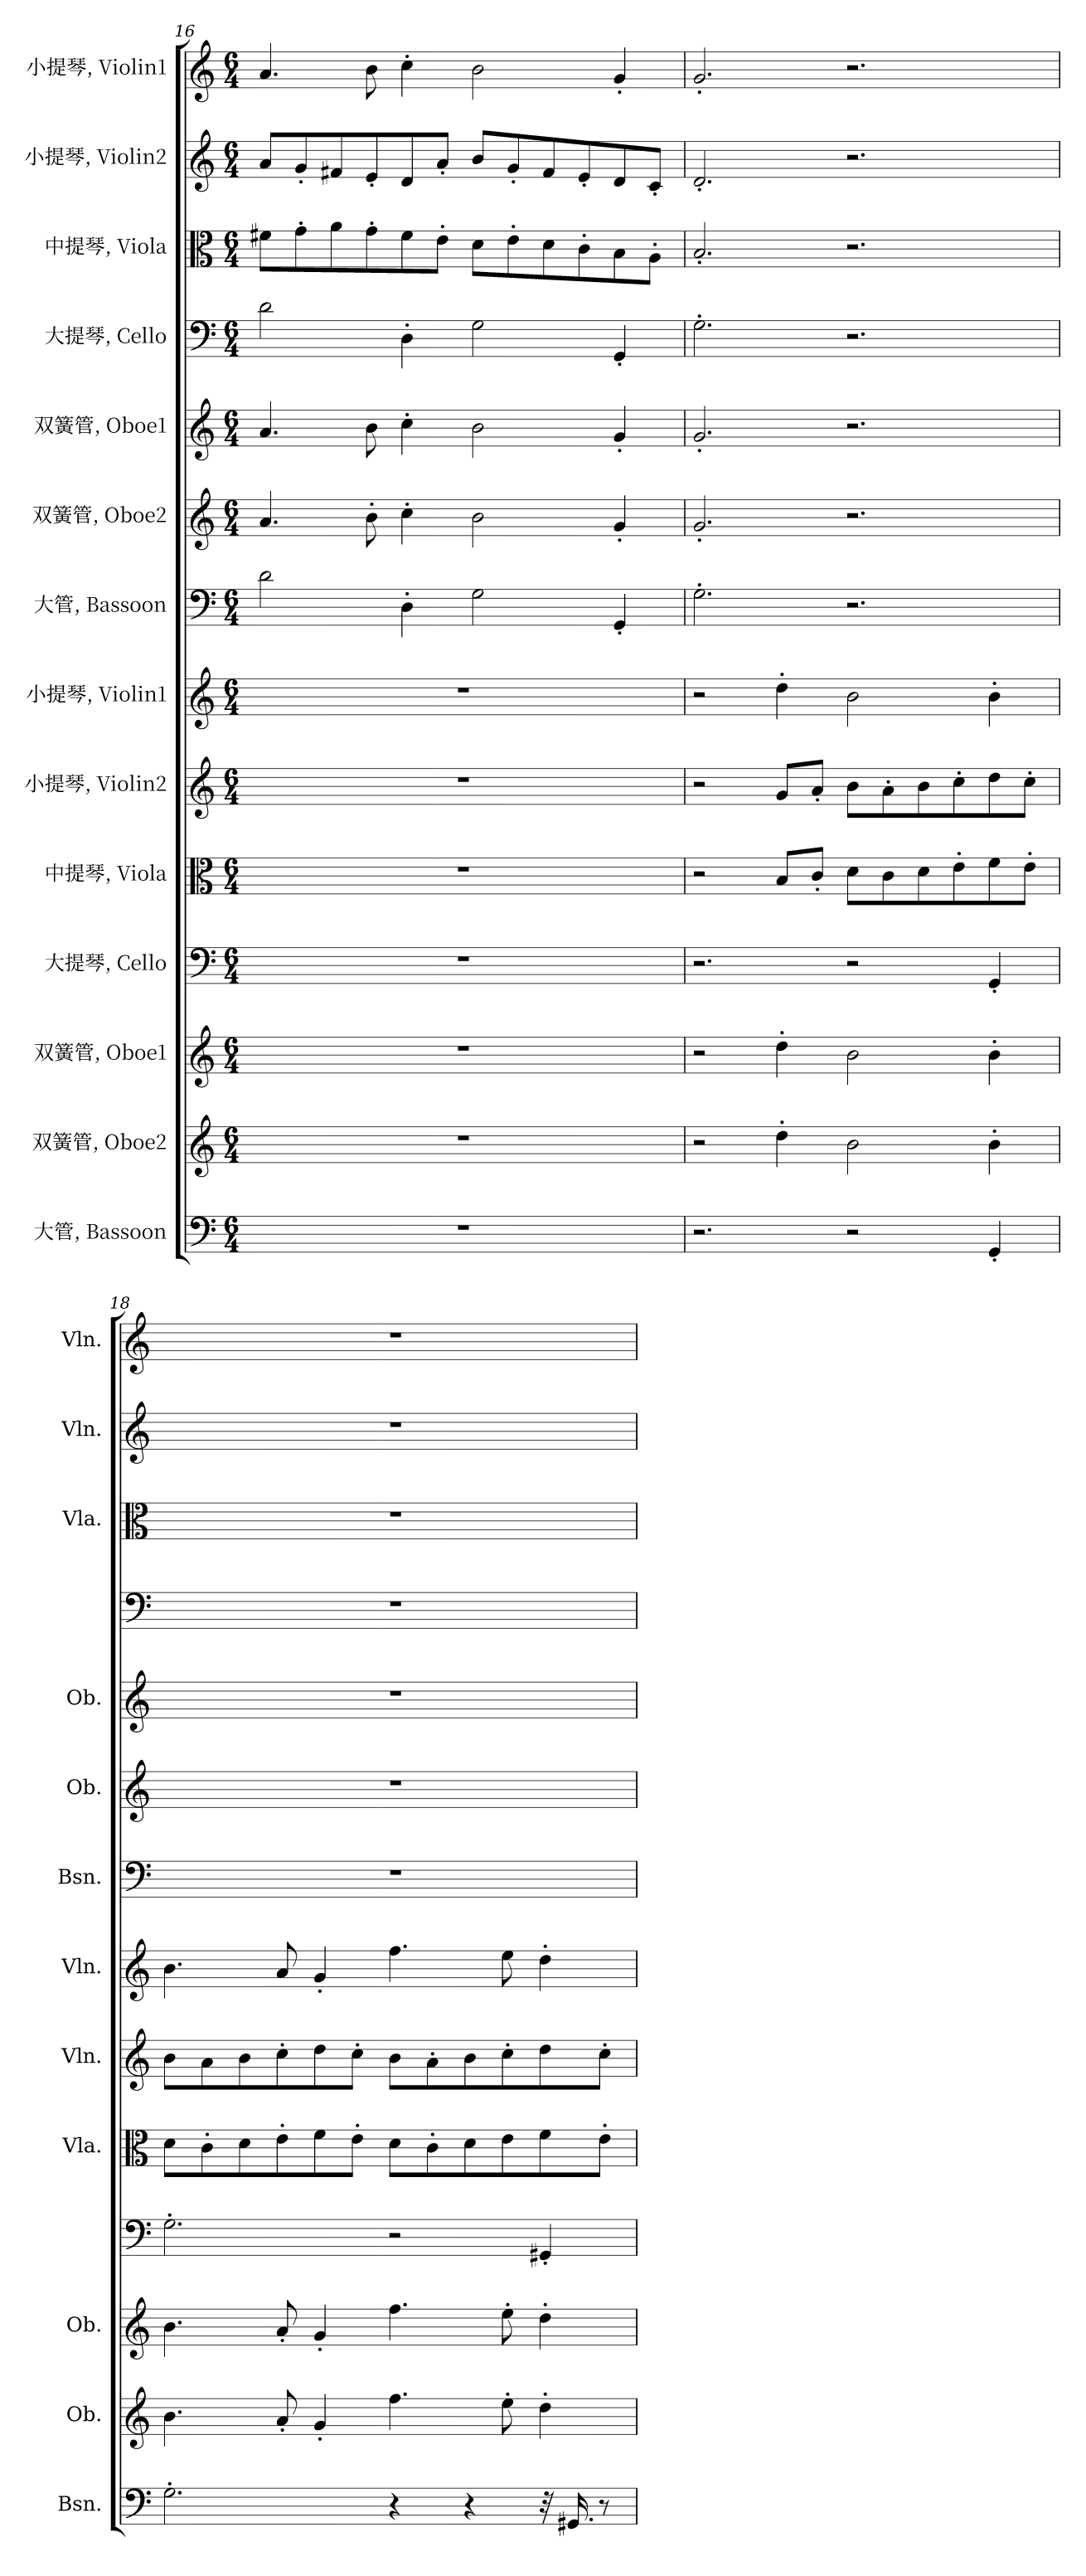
**kern	**kern	**kern	**kern	**kern	**kern	**kern	**kern	**kern	**kern	**kern	**kern	**kern	**kern
*part14	*part13	*part12	*part11	*part10	*part9	*part8	*part7	*part6	*part5	*part4	*part3	*part2	*part1
*staff14	*staff13	*staff12	*staff11	*staff10	*staff9	*staff8	*staff7	*staff6	*staff5	*staff4	*staff3	*staff2	*staff1
*I"大管, Bassoon	*I"双簧管, Oboe2	*I"双簧管, Oboe1	*I"大提琴, Cello	*I"中提琴, Viola	*I"小提琴, Violin2	*I"小提琴, Violin1	*I"大管, Bassoon	*I"双簧管, Oboe2	*I"双簧管, Oboe1	*I"大提琴, Cello	*I"中提琴, Viola	*I"小提琴, Violin2	*I"小提琴, Violin1
*I'Bsn.	*I'Ob.	*I'Ob.	*	*I'Vla.	*I'Vln.	*I'Vln.	*I'Bsn.	*I'Ob.	*I'Ob.	*	*I'Vla.	*I'Vln.	*I'Vln.
!!LO:PB:g=z
*clefF4	*clefG2	*clefG2	*clefF4	*clefC3	*clefG2	*clefG2	*clefF4	*clefG2	*clefG2	*clefF4	*clefC3	*clefG2	*clefG2
*k[]	*k[]	*k[]	*k[]	*k[]	*k[]	*k[]	*k[]	*k[]	*k[]	*k[]	*k[]	*k[]	*k[]
*M6/4	*M6/4	*M6/4	*M6/4	*M6/4	*M6/4	*M6/4	*M6/4	*M6/4	*M6/4	*M6/4	*M6/4	*M6/4	*M6/4
=16	=16	=16	=16	=16	=16	=16	=16	=16	=16	=16	=16	=16	=16
1.r	1.r	1.r	1.r	1.r	1.r	1.r	2d\	4.a/	4.a/	2d\	8f#X\L	8a/L	4.a/
.	.	.	.	.	.	.	.	.	.	.	8g'\	8g'/	.
.	.	.	.	.	.	.	.	.	.	.	8a\	8f#X/	.
.	.	.	.	.	.	.	.	8b'\	8b\	.	8g'\	8e'/	8b\
.	.	.	.	.	.	.	4D'\	4cc'\	4cc'\	4D'\	8f#\	8d/	4cc'\
.	.	.	.	.	.	.	.	.	.	.	8e'\J	8a'/J	.
.	.	.	.	.	.	.	2G\	2b\	2b\	2G\	8d\L	8b/L	2b\
.	.	.	.	.	.	.	.	.	.	.	8e'\	8g'/	.
.	.	.	.	.	.	.	.	.	.	.	8d\	8f#/	.
.	.	.	.	.	.	.	.	.	.	.	8c'\	8e'/	.
.	.	.	.	.	.	.	4GG'/	4g'/	4g'/	4GG'/	8B\	8d/	4g'/
.	.	.	.	.	.	.	.	.	.	.	8A'\J	8c'/J	.
=17	=17	=17	=17	=17	=17	=17	=17	=17	=17	=17	=17	=17	=17
2.r	2r	2r	2.r	2r	2r	2r	2.G'\	2.g'/	2.g'/	2.G'\	2.B'/	2.d'/	2.g'/
.	4dd'\	4dd'\	.	8B/L	8g/L	4dd'\	.	.	.	.	.	.	.
.	.	.	.	8c'/J	8a'/J	.	.	.	.	.	.	.	.
2r	2b\	2b\	2r	8d\L	8b\L	2b\	2.r	2.r	2.r	2.r	2.r	2.r	2.r
.	.	.	.	8c\	8a'\	.	.	.	.	.	.	.	.
.	.	.	.	8d\	8b\	.	.	.	.	.	.	.	.
.	.	.	.	8e'\	8cc'\	.	.	.	.	.	.	.	.
4GG'/	4b'\	4b'\	4GG'/	8f\	8dd\	4b'\	.	.	.	.	.	.	.
.	.	.	.	8e'\J	8cc'\J	.	.	.	.	.	.	.	.
=18	=18	=18	=18	=18	=18	=18	=18	=18	=18	=18	=18	=18	=18
2.G'\	4.b\	4.b\	2.G'\	8d\L	8b\L	4.b\	1.r	1.r	1.r	1.r	1.r	1.r	1.r
.	.	.	.	8c'\	8a\	.	.	.	.	.	.	.	.
.	.	.	.	8d\	8b\	.	.	.	.	.	.	.	.
.	8a'/	8a'/	.	8e'\	8cc'\	8a/	.	.	.	.	.	.	.
.	4g'/	4g'/	.	8f\	8dd\	4g'/	.	.	.	.	.	.	.
.	.	.	.	8e'\J	8cc'\J	.	.	.	.	.	.	.	.
4r	4.ff\	4.ff\	2r	8d\L	8b\L	4.ff\	.	.	.	.	.	.	.
.	.	.	.	8c'\	8a'\	.	.	.	.	.	.	.	.
4r	.	.	.	8d\	8b\	.	.	.	.	.	.	.	.
.	8ee'\	8ee'\	.	8e\	8cc'\	8ee\	.	.	.	.	.	.	.
32r	4dd'\	4dd'\	4GG#X'/	8f\	8dd\	4dd'\	.	.	.	.	.	.	.
16.GG#X/	.	.	.	.	.	.	.	.	.	.	.	.	.
8r	.	.	.	8e'\J	8cc'\J	.	.	.	.	.	.	.	.
=	=	=	=	=	=	=	=	=	=	=	=	=	=
*-	*-	*-	*-	*-	*-	*-	*-	*-	*-	*-	*-	*-	*-
